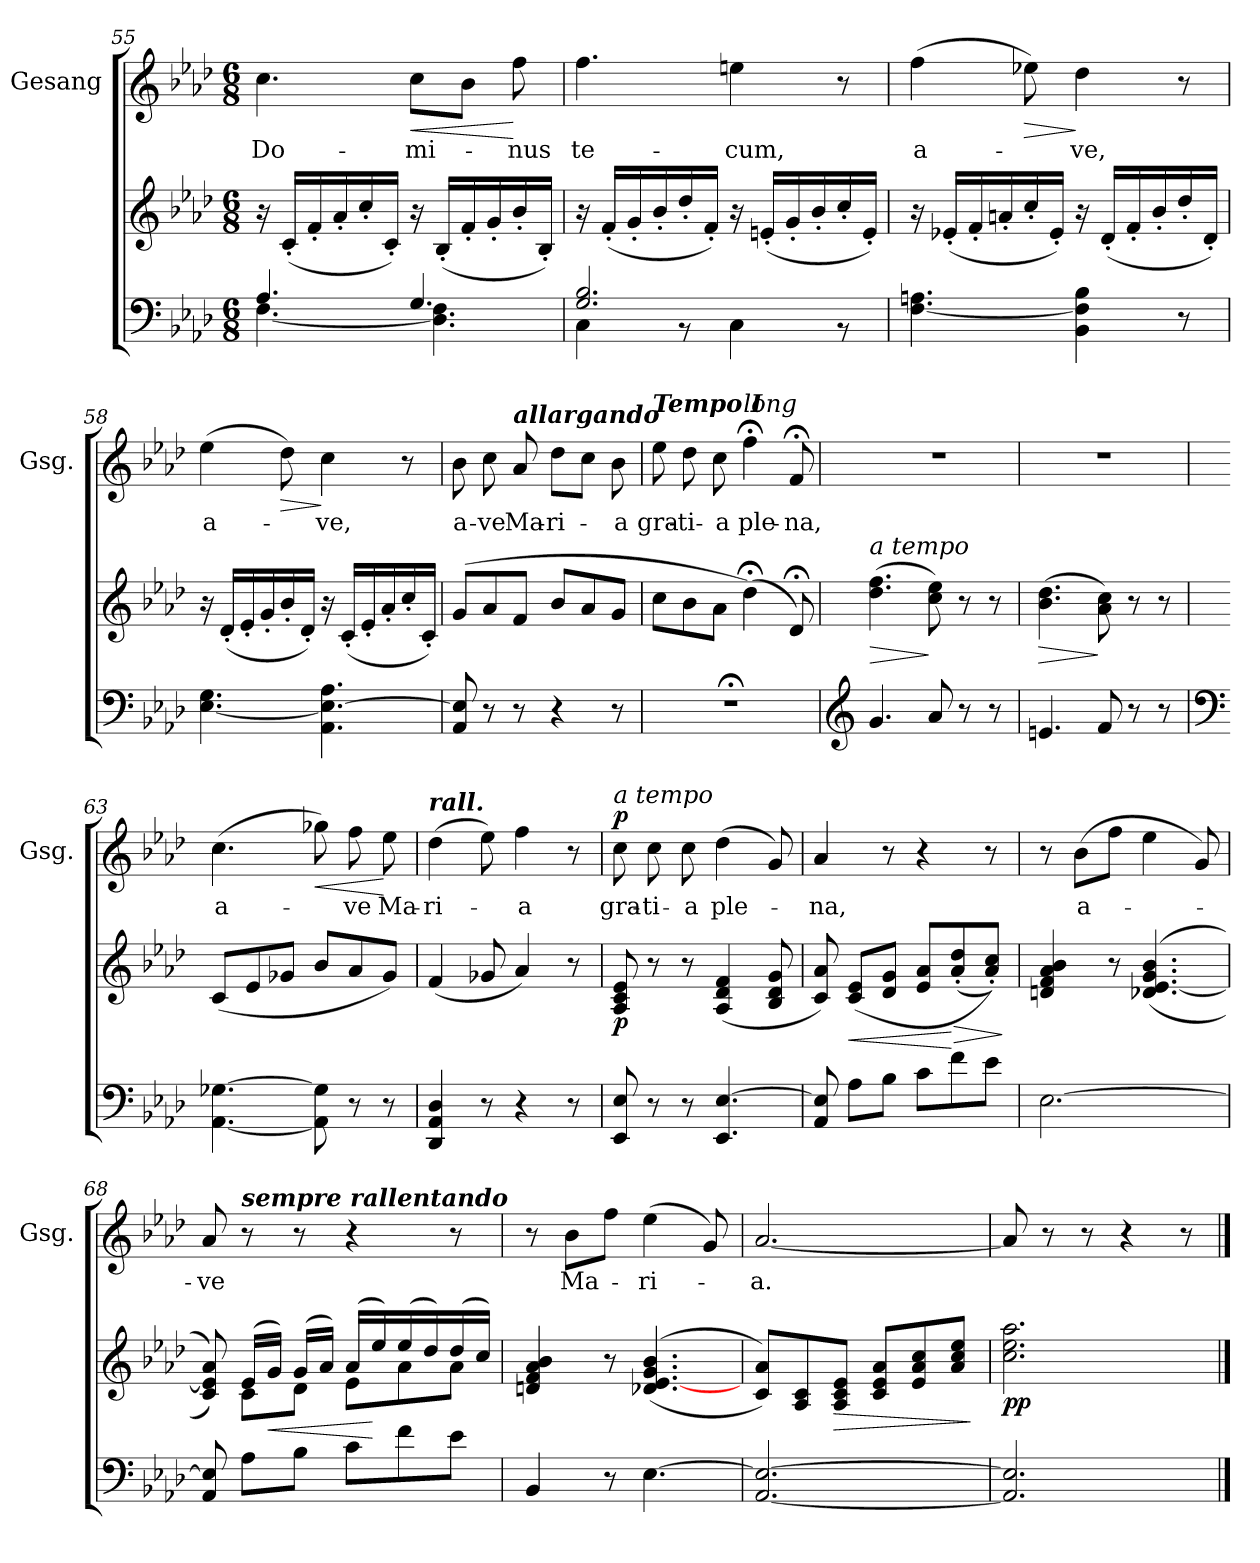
**kern	**kern	**dynam	**kern	**text	**dynam
*part2	*part2	*part2	*part1	*part1	*part1
*staff3	*staff2	*staff2/3	*staff1	*staff1	*staff1
*	*	*	*I"Gesang	*	*
*	*	*	*I'Gsg.	*	*
*clefF4	*clefG2	*	*clefG2	*	*
*k[b-e-a-d-]	*k[b-e-a-d-]	*	*k[b-e-a-d-]	*	*
*A-:	*A-:	*	*A-:	*	*
*M6/8	*M6/8	*	*M6/8	*	*
=55	=55	=55	=55	=55	=55
*^	*	*	*	*	*
!	!	!	!	!	!LO:LY:b	!
4.A-/	[<4.F\	16r	.	4.cc\	Do-	.
.	.	(<16c'</LL	.	.	.	.
.	.	16f'</	.	.	.	.
.	.	16a-'</	.	.	.	.
.	.	16cc'</	.	.	.	.
.	.	16c'</JJ)	.	.	.	.
!	!	!	!	!	!LO:LY:b	!LO:HP:b
4.G/	4.D-\ 4.F\]	16r	.	8cc\L	-mi-	<
.	.	(<16B-'</LL	.	.	.	.
.	.	16f'</	.	8b-\J	.	.
.	.	16g'</	.	.	.	.
!	!	!	!	!	!LO:LY:b	!
.	.	16b-'</	.	8ff\	-nus	[
.	.	16B-'</JJ)	.	.	.	.
=56	=56	=56	=56	=56	=56	=56
!	!	!	!	!	!LO:LY:b	!
2.G/ 2.B-/	4C\	16r	.	4.ff\	te-	.
.	.	(<16f'</LL	.	.	.	.
.	.	16g'</	.	.	.	.
.	.	16b-'</	.	.	.	.
.	8rBB	16dd-'</	.	.	.	.
.	.	16f'</JJ)	.	.	.	.
!	!	!	!	!	!LO:LY:b	!
.	4C\	16r	.	4een\	-cum,	.
.	.	(<16en'</LL	.	.	.	.
.	.	16g'</	.	.	.	.
.	.	16b-'</	.	.	.	.
.	8rBB	16cc'</	.	8r	.	.
.	.	16e'</JJ)	.	.	.	.
*v	*v	*	*	*	*	*
!!LO:LB:g=z
=57	=57	=57	=57	=57	=57
!	!	!	!	!LO:LY:b	!
[4.F\ 4.An\	16r	.	(>4ff\	a-	.
.	(<16e-X'</LL	.	.	.	.
.	16f'</	.	.	.	.
.	16an'</	.	.	.	.
!	!	!	!	!	!LO:HP:b
.	16cc'</	.	8ee-X\)	.	>
.	16e-'</JJ)	.	.	.	.
!	!	!	!	!LO:LY:b	!
4BB-\ 4F\] 4B-\	16r	.	4dd-\	-ve,	]
.	(<16d-'</LL	.	.	.	.
.	16f'</	.	.	.	.
.	16b-'</	.	.	.	.
8r	16dd-'</	.	8r	.	.
.	16d-'</JJ)	.	.	.	.
=58	=58	=58	=58	=58	=58
!	!	!	!	!LO:LY:b	!
[4.E-\ 4.G\	16r	.	(>4ee-\	a-	.
.	(<16d-'</LL	.	.	.	.
.	16e-'</	.	.	.	.
.	16g'</	.	.	.	.
!	!	!	!	!	!LO:HP:b
.	16b-'</	.	8dd-\)	.	>
.	16d-'</JJ)	.	.	.	.
!	!	!	!	!LO:LY:b	!
4.AA-\ 4.E-\_ 4.A-\	16r	.	4cc\	-ve,	]
.	(<16c'</LL	.	.	.	.
.	16e-'</	.	.	.	.
.	16a-'</	.	.	.	.
.	16cc'</	.	8r	.	.
.	16c'</JJ)	.	.	.	.
=59	=59	=59	=59	=59	=59
!	!	!	!	!LO:LY:b	!
8AA-/ 8E-/]	(>8g/L	.	8b-\	a-	.
!	!	!	!	!LO:LY:b	!
8r	8a-/	.	8cc\	-ve	.
!	!	!	!LO:TX:a:Bi:t=allargando	!	!
!	!	!	!	!LO:LY:b	!
8r	8f/J	.	8a-/	Ma-	.
!	!	!	!	!LO:LY:b	!
4r	8b-/L	.	8dd-\L	-ri-	.
.	8a-/	.	8cc\J	.	.
!	!	!	!	!LO:LY:b	!
8r	8g/J	.	8b-\	-a	.
=60	=60	=60	=60	=60	=60
!	!	!	!LO:TX:a:Bi:t=Tempo I	!	!
!LO:N:vis=1	!	!	!	!LO:LY:b	!
2.r;<	8cc\L	.	8ee-\	gra-	.
!	!	!	!	!LO:LY:b	!
.	8b-\	.	8dd-\	-ti-	.
!	!	!	!	!LO:LY:b	!
.	8a-\J	.	8cc\	-a	.
!	!	!	!LO:TX:a:i:t=long	!	!
!	!	!	!	!LO:LY:b	!
.	(>4dd-;<\)	.	4ff;<\	ple-	.
!	!	!	!	!LO:LY:b	!
.	8d-;</)	.	8f;</	-na,	.
=61	=61	=61	=61	=61	=61
*clefG2	*	*	*	*	*
!	!LO:TX:a:i:t=a tempo	!	!	!	!
!	!	!LO:HP:b	!	!	!
4.g/	(>4.dd-\ 4.ff\	>	2.r	.	.
8a-/	8cc\ 8ee-\)	]	.	.	.
8r	8r	.	.	.	.
8r	8r	.	.	.	.
!!LO:PB:g=z
=62	=62	=62	=62	=62	=62
!	!	!LO:HP:b	!	!	!
4.en/	(>4.b-\ 4.dd-\	>	2.r	.	.
8f/	8a-\ 8cc\)	]	.	.	.
8r	8r	.	.	.	.
8r	8r	.	.	.	.
=63	=63	=63	=63	=63	=63
*clefF4	*	*	*	*	*
!	!	!	!	!LO:LY:b	!
[4.AA-\ [4.G-X\	(<8c/L	.	(>4.cc\	a-	.
.	8e-/	.	.	.	.
.	8g-X/J	.	.	.	.
!	!	!	!	!	!LO:HP:b
8AA-\] 8G-\]	8b-/L	.	8gg-X\)	.	<
!	!	!	!	!LO:LY:b	!
8r	8a-/	.	8ff\	-ve	.
!	!	!	!	!LO:LY:b	!
8r	8g-/J)	.	8ee-\	Ma-	[
=64	=64	=64	=64	=64	=64
!	!	!	!LO:TX:a:Bi:t=rall.	!	!
!	!	!	!	!LO:LY:b	!
4DD-/ 4AA-/ 4D-/	(<4f/	.	(>4dd-\	-ri-	.
8r	8g-X/	.	8ee-\)	.	.
!	!	!	!	!LO:LY:b	!
4r	4a-/)	.	4ff\	-a	.
8r	8r	.	8r	.	.
=65	=65	=65	=65	=65	=65
!	!	!	!LO:TX:a:i:t=a tempo	!	!
!	!	!LO:DY:b	!	!LO:LY:b	!LO:DY:a
8EE-/ 8E-/	8A-/ 8c/ 8e-/	p	8cc\	gra-	p
!	!	!	!	!LO:LY:b	!
8r	8r	.	8cc\	-ti-	.
!	!	!	!	!LO:LY:b	!
8r	8r	.	8cc\	-a	.
!	!	!	!	!LO:LY:b	!
4.EE-/ [>4.E-/	(<4A-/ 4d-/ 4f/	.	(>4dd-\	ple-	.
.	8B-/ 8d-/ 8g/	.	8g/)	.	.
=66	=66	=66	=66	=66	=66
!	!	!	!	!LO:LY:b	!
8AA-/ 8E-/]	8c/ 8a-/)	.	4a-/	-na,	.
!	!	!LO:HP:b	!	!	!
8A-\L	(>8c/ 8e-/L	<	.	.	.
8B-\J	8d-/ 8g/J	.	8r	.	.
8c\L	8e-/ 8a-/L	.	4r	.	.
!	!	!LO:HP:n=1:b	!	!	!
8f\	(<8a-/'< 8dd-/'<	[ >	.	.	.
8e-\J	8a-/'< 8cc/'<J))	.	8r	.	.
.	.	]	.	.	.
=67	=67	=67	=67	=67	=67
[2.E-\	4dn/ 4f/ 4a-/ 4b-/	.	8r	.	.
!	!	!	!	!LO:LY:b	!
.	.	.	(>8b-\L	a-	.
.	8r	.	8ff\J	.	.
.	((<4.d-X/ [4.e-/ 4.g/ 4.b-/	.	4ee-\	.	.
.	.	.	8g/)	.	.
!!LO:LB:g=z
=68	=68	=68	=68	=68	=68
*	*^	*	*	*	*
!	!	!	!	!	!LO:LY:b	!
8AA-/ 8E-/]	8c/ 8e-/] 8a-/))	8ryy	.	8a-/	-ve	.
!	!	!	!	!LO:TX:a:Bi:t=sempre rallentando	!	!
8A-\L	(>16e-/LL	8c\L	.	8r	.	.
!	!	!	!LO:HP:b	!	!	!
.	16g/JJ)	.	<	.	.	.
8B-\J	(>16g/LL	8d-\J	.	8r	.	.
.	16a-/JJ)	.	.	.	.	.
8c\L	(>16a-/LL	8e-\L	.	4r	.	.
.	16ee-/)	.	[	.	.	.
8f\	(>16ee-/	8a-\	.	.	.	.
.	16dd-/)	.	.	.	.	.
8e-\J	(>16dd-/	8a-\J	.	8r	.	.
.	16cc/JJ)	.	.	.	.	.
*	*v	*v	*	*	*	*
=69	=69	=69	=69	=69	=69
4BB-/	4dn/ 4f/ 4a-/ 4b-/	.	8r	.	.
!	!	!	!	!LO:LY:b	!
.	.	.	8b-\L	Ma-	.
8r	8r	.	8ff\J	.	.
!	!	!	!	!LO:LY:b	!
[4.E-\	((<4.d-X/ [4.e-/ 4.g/ 4.b-/	.	(>4ee-\	-ri-	.
.	.	.	8g/)	.	.
=70	=70	=70	=70	=70	=70
!	!	!	!	!LO:LY:b	!
[2.AA-/ 2.E-/_	8c/ 8a-/L))	.	[2.a-/	-a.	.
.	8A-/ 8c/	.	.	.	.
!	!	!LO:HP:b	!	!	!
.	8A-/ 8c/ 8e-/J	>	.	.	.
.	8c/ 8e-/ 8a-/L	.	.	.	.
.	8e-/ 8a-/ 8cc/	.	.	.	.
.	8a-/ 8cc/ 8ee-/J	.	.	.	.
.	.	]	.	.	.
=71	=71	=71	=71	=71	=71
!	!	!LO:DY:b	!	!	!
2.AA-/] 2.E-/]	2.cc\ 2.ee-\ 2.aa-\	pp	8a-/]	.	.
.	.	.	8r	.	.
.	.	.	8r	.	.
.	.	.	4r	.	.
.	.	.	8r	.	.
==	==	==	==	==	==
*-	*-	*-	*-	*-	*-
